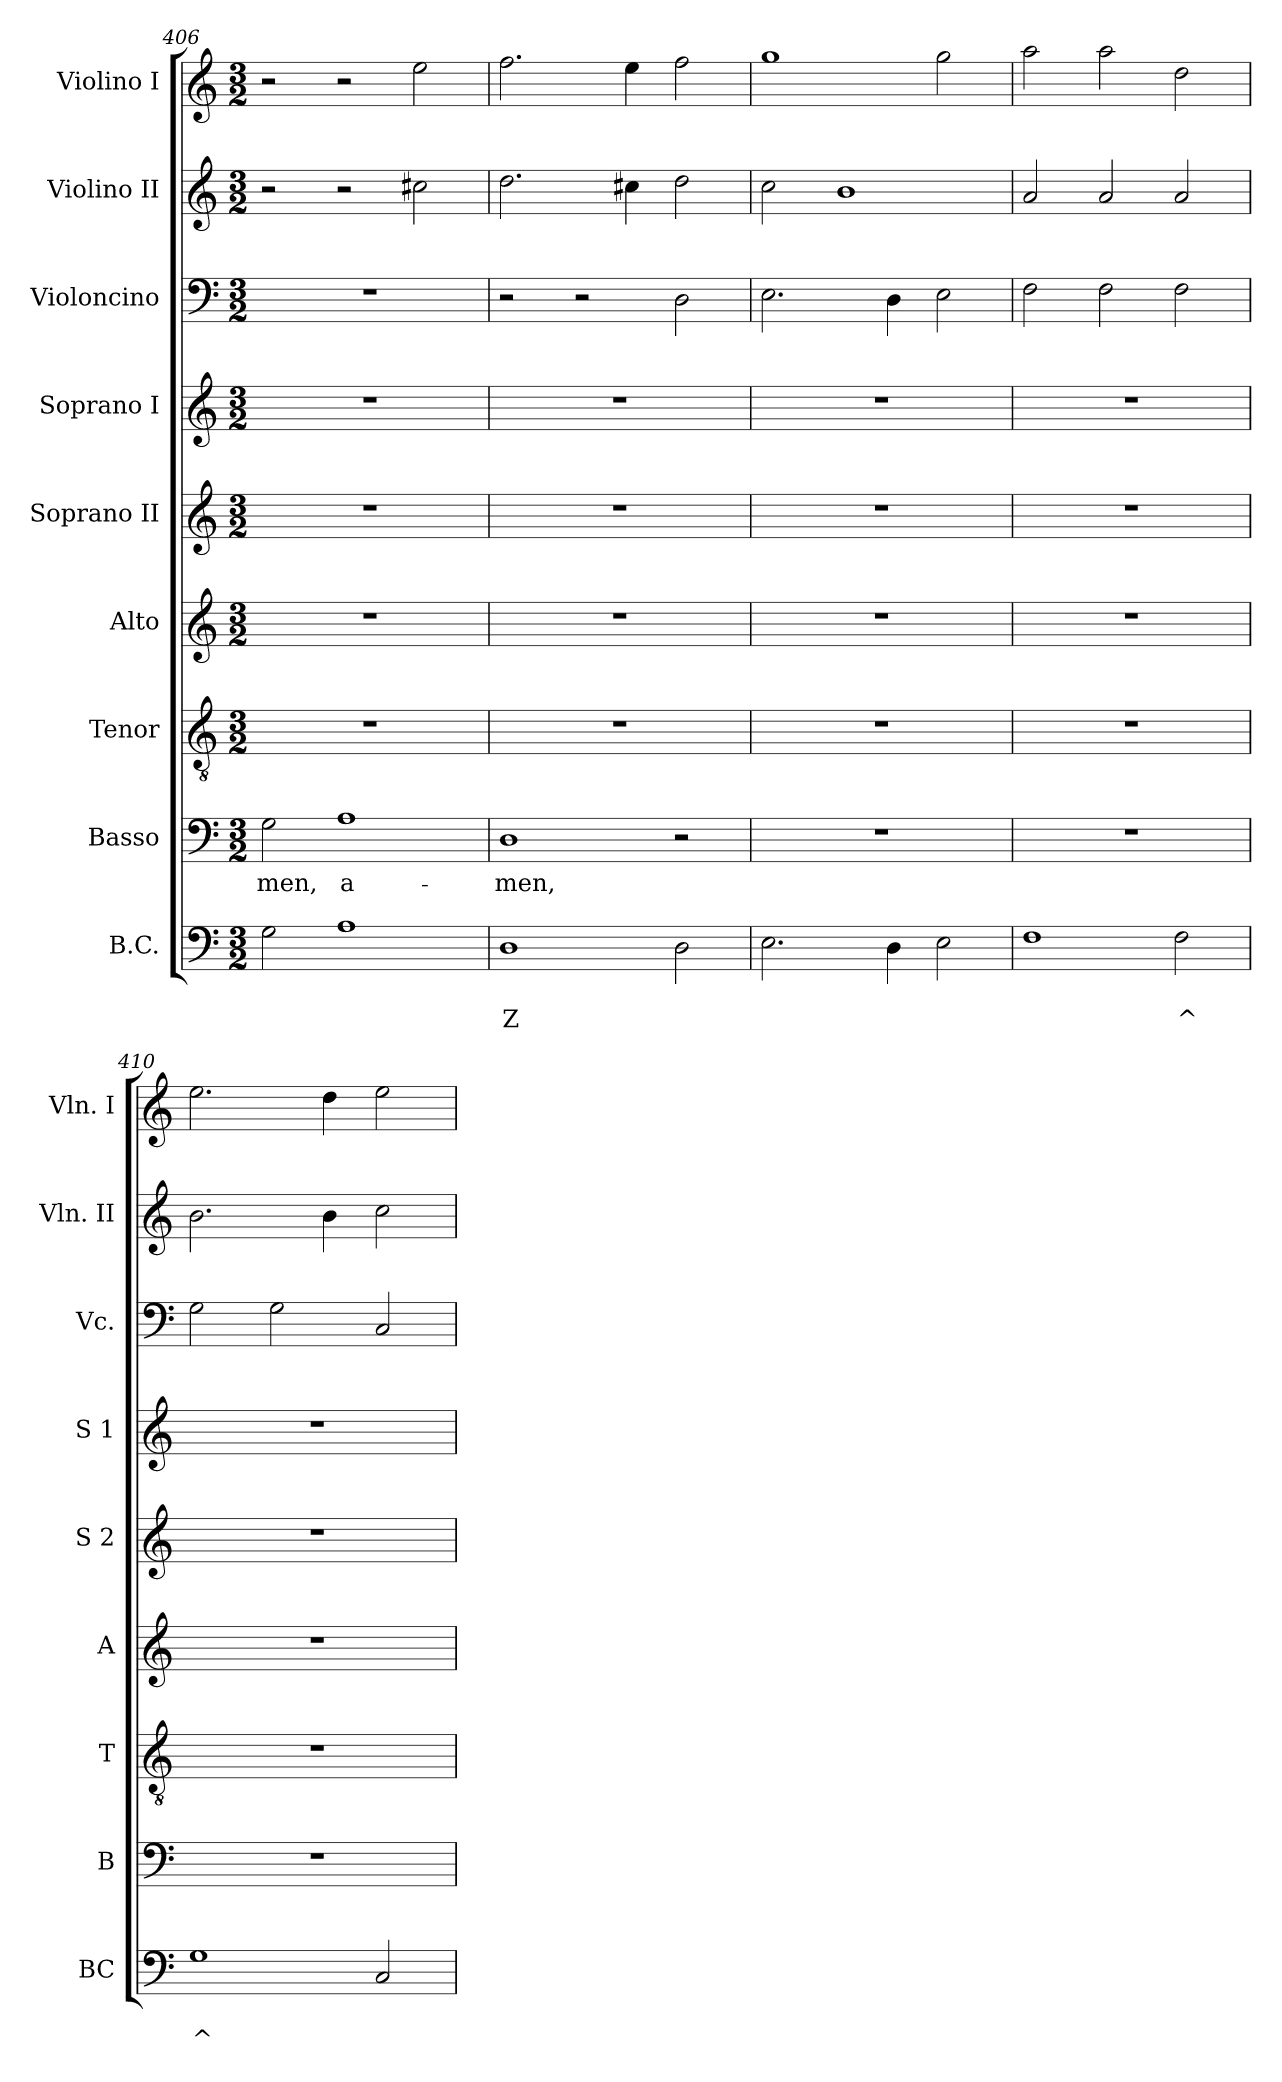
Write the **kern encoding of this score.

**kern	**text	**text	**kern	**text	**kern	**kern	**kern	**kern	**kern	**kern	**kern
*part9	*part9	*part9	*part8	*part8	*part7	*part6	*part5	*part4	*part3	*part2	*part1
*staff9	*staff9	*staff9	*staff8	*staff8	*staff7	*staff6	*staff5	*staff4	*staff3	*staff2	*staff1
*I"B.C.	*	*	*I"Basso	*	*I"Tenor	*I"Alto	*I"Soprano II	*I"Soprano I	*I"Violoncino	*I"Violino II	*I"Violino I
*I'BC	*	*	*I'B	*	*I'T	*I'A	*I'S 2	*I'S 1	*I'Vc.	*I'Vln. II	*I'Vln. I
*clefF4	*	*	*clefF4	*	*clefGv2	*clefG2	*clefG2	*clefG2	*clefF4	*clefG2	*clefG2
*k[]	*	*	*k[]	*	*k[]	*k[]	*k[]	*k[]	*k[]	*k[]	*k[]
*C:	*	*	*C:	*	*C:	*C:	*C:	*C:	*C:	*C:	*C:
*M3/2	*	*	*M3/2	*	*M3/2	*M3/2	*M3/2	*M3/2	*M3/2	*M3/2	*M3/2
=406	=406	=406	=406	=406	=406	=406	=406	=406	=406	=406	=406
!	!	!	!	!LO:LY:b	!	!	!	!	!	!	!
2G\	.	.	2G\	-men,	1.r	1.r	1.r	1.r	1.r	2r	2r
!	!	!	!	!LO:LY:b	!	!	!	!	!	!	!
1A	.	.	1A	a-	.	.	.	.	.	2r	2r
.	.	.	.	.	.	.	.	.	.	2cc#X\	2ee\
=407	=407	=407	=407	=407	=407	=407	=407	=407	=407	=407	=407
!	!	!LO:LY:b	!	!LO:LY:b	!	!	!	!	!	!	!
1D	.	Z	1D	-men,	1.r	1.r	1.r	1.r	2r	2.dd\	2.ff\
.	.	.	.	.	.	.	.	.	2r	.	.
.	.	.	.	.	.	.	.	.	.	4cc#X\	4ee\
2D\	.	.	2r	.	.	.	.	.	2D\	2dd\	2ff\
=408	=408	=408	=408	=408	=408	=408	=408	=408	=408	=408	=408
2.E\	.	.	1.r	.	1.r	1.r	1.r	1.r	2.E\	2cc\	1gg
.	.	.	.	.	.	.	.	.	.	1b	.
4D\	.	.	.	.	.	.	.	.	4D\	.	.
2E\	.	.	.	.	.	.	.	.	2E\	.	2gg\
!!LO:LB:g=z
=409	=409	=409	=409	=409	=409	=409	=409	=409	=409	=409	=409
1F	.	.	1.r	.	1.r	1.r	1.r	1.r	2F\	2a/	2aa\
.	.	.	.	.	.	.	.	.	2F\	2a/	2aa\
!	!	!LO:LY:b	!	!	!	!	!	!	!	!	!
2F\	.	^	.	.	.	.	.	.	2F\	2a/	2dd\
=410	=410	=410	=410	=410	=410	=410	=410	=410	=410	=410	=410
!	!	!LO:LY:b	!	!	!	!	!	!	!	!	!
1G	.	^	1.r	.	1.r	1.r	1.r	1.r	2G\	2.b\	2.ee\
.	.	.	.	.	.	.	.	.	2G\	.	.
.	.	.	.	.	.	.	.	.	.	4b\	4dd\
2C/	.	.	.	.	.	.	.	.	2C/	2cc\	2ee\
=	=	=	=	=	=	=	=	=	=	=	=
*-	*-	*-	*-	*-	*-	*-	*-	*-	*-	*-	*-
